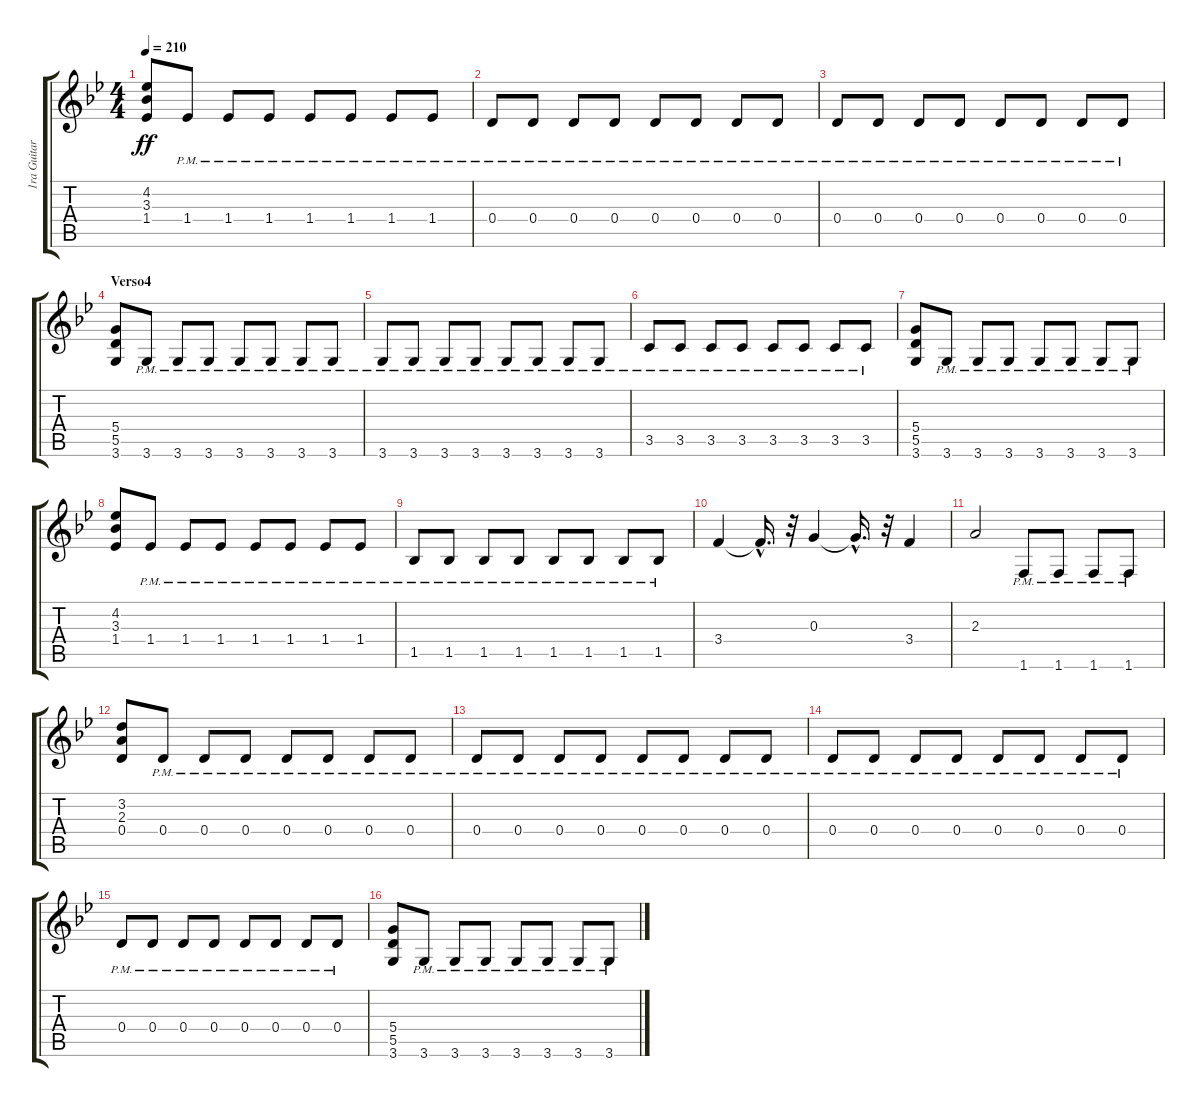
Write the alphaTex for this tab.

\track ("1ra Guitarra" "1ra Guitar") {instrument overdrivenguitar}
\staff {score tabs}
\tuning (E4 B3 G3 D3 A2 E2) {hide}
\ts (4 4)
\tempo 210
\clef g2
\ks gminor
(4.2 3.3 1.4).8{dy ff} 1.4{pm}.8 1.4{pm}.8 1.4{pm}.8 1.4{pm}.8 1.4{pm}.8 1.4{pm}.8 1.4{pm}.8 |
0.4{pm}.8 0.4{pm}.8 0.4{pm}.8 0.4{pm}.8 0.4{pm}.8 0.4{pm}.8 0.4{pm}.8 0.4{pm}.8 |
0.4{pm}.8 0.4{pm}.8 0.4{pm}.8 0.4{pm}.8 0.4{pm}.8 0.4{pm}.8 0.4{pm}.8 0.4{pm}.8 |
\section ("" "Verso4")
(5.4 5.5 3.6).8 3.6{pm}.8 3.6{pm}.8 3.6{pm}.8 3.6{pm}.8 3.6{pm}.8 3.6{pm}.8 3.6{pm}.8 |
3.6{pm}.8 3.6{pm}.8 3.6{pm}.8 3.6{pm}.8 3.6{pm}.8 3.6{pm}.8 3.6{pm}.8 3.6{pm}.8 |
3.5{pm}.8 3.5{pm}.8 3.5{pm}.8 3.5{pm}.8 3.5{pm}.8 3.5{pm}.8 3.5{pm}.8 3.5{pm}.8 |
(5.4 5.5 3.6).8 3.6{pm}.8 3.6{pm}.8 3.6{pm}.8 3.6{pm}.8 3.6{pm}.8 3.6{pm}.8 3.6{pm}.8 |
(4.2 3.3 1.4).8 1.4{pm}.8 1.4{pm}.8 1.4{pm}.8 1.4{pm}.8 1.4{pm}.8 1.4{pm}.8 1.4{pm}.8 |
1.5{pm}.8 1.5{pm}.8 1.5{pm}.8 1.5{pm}.8 1.5{pm}.8 1.5{pm}.8 1.5{pm}.8 1.5{pm}.8 |
3.4.4 3.4{hac t}.16{d} r.32 0.3.4 0.3{hac t}.16{d} r.32 3.4.4 |
2.3.2 1.6{pm}.8 1.6{pm}.8 1.6{pm}.8 1.6{pm}.8 |
(3.2 2.3 0.4).8 0.4{pm}.8 0.4{pm}.8 0.4{pm}.8 0.4{pm}.8 0.4{pm}.8 0.4{pm}.8 0.4{pm}.8 |
0.4{pm}.8 0.4{pm}.8 0.4{pm}.8 0.4{pm}.8 0.4{pm}.8 0.4{pm}.8 0.4{pm}.8 0.4{pm}.8 |
0.4{pm}.8 0.4{pm}.8 0.4{pm}.8 0.4{pm}.8 0.4{pm}.8 0.4{pm}.8 0.4{pm}.8 0.4{pm}.8 |
0.4{pm}.8 0.4{pm}.8 0.4{pm}.8 0.4{pm}.8 0.4{pm}.8 0.4{pm}.8 0.4{pm}.8 0.4{pm}.8 |
(5.4 5.5 3.6).8 3.6{pm}.8 3.6{pm}.8 3.6{pm}.8 3.6{pm}.8 3.6{pm}.8 3.6{pm}.8 3.6{pm}.8
